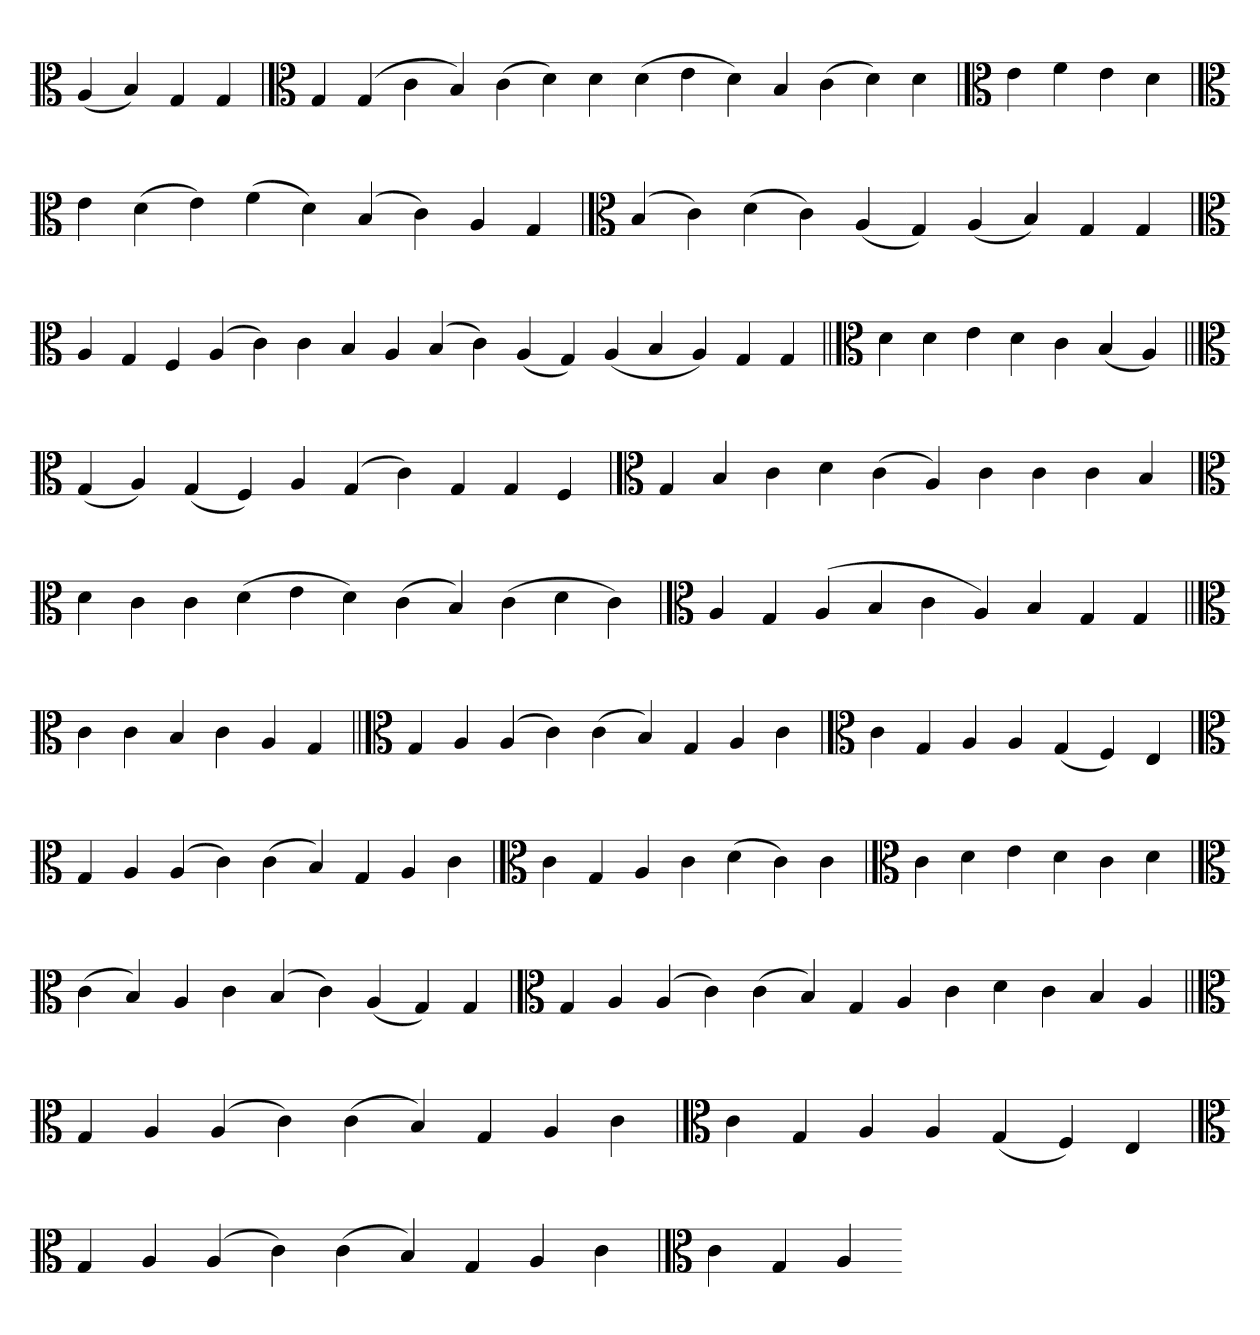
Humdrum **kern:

**kern
*part1
*staff1
*clefC3
=
(4A
4B)
4G
4G
=
*clefC3
4G
(4G
4c
4B)
(4c
4d)
4d
(4d
4e
4d)
4B
(4c
4d)
4d
=`
*clefC3
4e
4f
4e
4d
=`
*clefC3
4e
(4d
4e)
(4f
4d)
(4B
4c)
4A
4G
='
*clefC3
(4B
4c)
(4d
4c)
(4A
4G)
(4A
4B)
4G
4G
=
*clefC3
4A
4G
4F
(4A
4c)
4c
4B
4A
(4B
4c)
(4A
4G)
(4A
4B
4A)
4G
4G
=||
*clefC3
4d
4d
4e
4d
4c
(4B
4A)
=||
*clefC3
(4G
4A)
(4G
4F)
4A
(4G
4c)
4G
4G
4F
=`
*clefC3
4G
4B
4c
4d
(4c
4A)
4c
4c
4c
4B
='
*clefC3
4d
4c
4c
(4d
4e
4d)
(4c
4B)
(4c
4d
4c)
=`
*clefC3
4A
4G
(4A
4B
4c
4A)
4B
4G
4G
=||
*clefC3
4c
4c
4B
4c
4A
4G
=||
*clefC3
4G
4A
(4A
4c)
(4c
4B)
4G
4A
4c
=`
*clefC3
4c
4G
4A
4A
(4G
4F)
4E
='
*clefC3
4G
4A
(4A
4c)
(4c
4B)
4G
4A
4c
=`
*clefC3
4c
4G
4A
4c
(4d
4c)
4c
=
*clefC3
4c
4d
4e
4d
4c
4d
=`
*clefC3
(4c
4B)
4A
4c
(4B
4c)
(4A
4G)
4G
='
*clefC3
4G
4A
(4A
4c)
(4c
4B)
4G
4A
4c
4d
4c
4B
4A
=||
*clefC3
4G
4A
(4A
4c)
(4c
4B)
4G
4A
4c
=`
*clefC3
4c
4G
4A
4A
(4G
4F)
4E
='
*clefC3
4G
4A
(4A
4c)
(4c
4B)
4G
4A
4c
=`
*clefC3
4c
4G
4A
=-
*-
